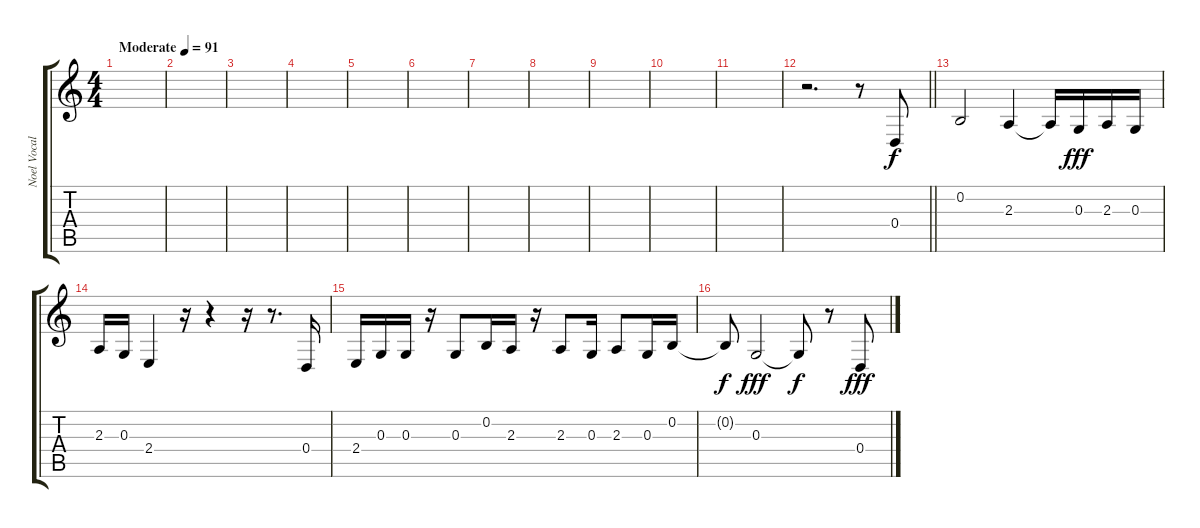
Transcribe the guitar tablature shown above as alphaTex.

\track ("Noel Vocal" "Noel Vocal") {instrument clarinet}
\staff {score tabs}
\tuning (E4 B3 G3 D3 A2 E2) {hide}
\ts (4 4)
\tempo (91 "Moderate")
\clef g2
\ks c
|
|
|
|
|
|
|
|
|
|
|
\barLineRight lightlight
r.2{d} r.8 0.4.8 |
0.2.2 2.3.4 2.3{t}.16{dy f} 0.3.16{dy fff} 2.3.16 0.3.16 |
2.3.16 0.3.16 2.4.4 r.16 r.4 r.16 r.8{d} 0.4.16 |
2.4.16 0.3.16 0.3.16 r.16 0.3.8 0.2.16 2.3.16 r.16 2.3.8 0.3.16 2.3.8 0.3.16 0.2.16 |
0.2{t}.8{dy f} 0.3.2{dy fff} 0.3{t}.8{dy f} r.8 0.4.8{dy fff}
